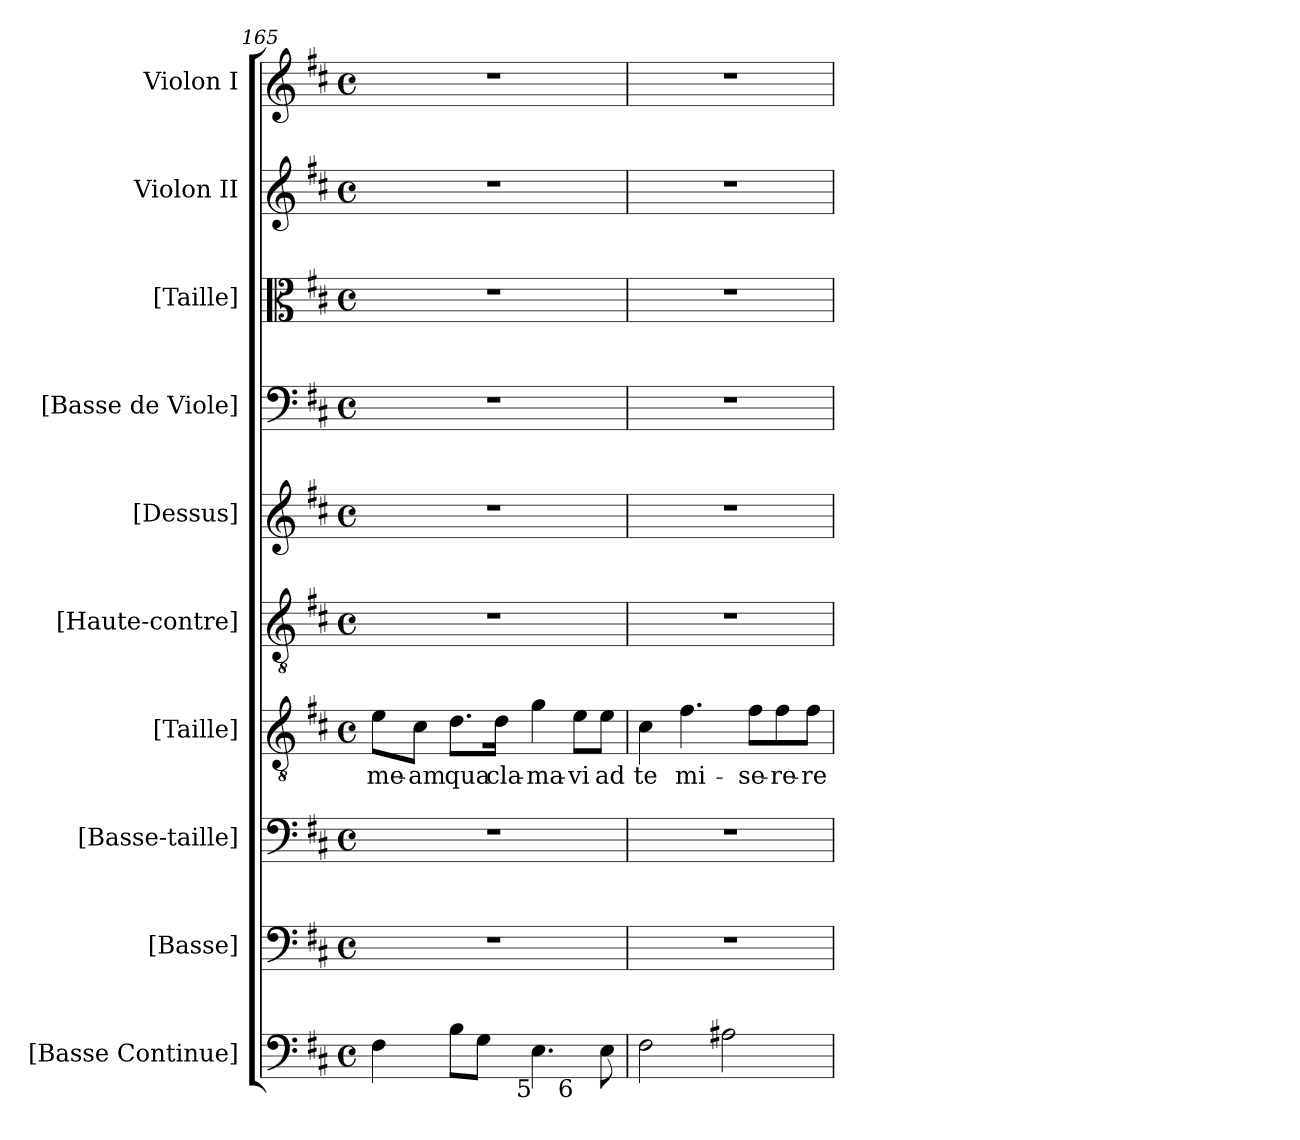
**kern	**kern	**kern	**kern	**text	**kern	**kern	**kern	**kern	**kern	**kern
*part10	*part9	*part8	*part7	*part7	*part6	*part5	*part4	*part3	*part2	*part1
*staff10	*staff9	*staff8	*staff7	*staff7	*staff6	*staff5	*staff4	*staff3	*staff2	*staff1
*I"[Basse Continue]	*I"[Basse]	*I"[Basse-taille]	*I"[Taille]	*	*I"[Haute-contre]	*I"[Dessus]	*I"[Basse de Viole]	*I"[Taille]	*I"Violon II	*I"Violon I
*I'B.c.	*I'B.	*I'B.t.	*I'T.	*	*I'H.C.	*I'D.	*	*	*I'Vln. II	*I'Vln. I
*clefF4	*clefF4	*clefF4	*clefGv2	*	*clefGv2	*clefG2	*clefF4	*clefC3	*clefG2	*clefG2
*	*	*	*ITrd7c12	*	*ITrd7c12	*	*	*	*	*
*k[f#c#]	*k[f#c#]	*k[f#c#]	*k[f#c#]	*	*k[f#c#]	*k[f#c#]	*k[f#c#]	*k[f#c#]	*k[f#c#]	*k[f#c#]
*D:	*D:	*D:	*D:	*	*D:	*D:	*D:	*D:	*D:	*D:
*M4/4	*M4/4	*M4/4	*M4/4	*	*M4/4	*M4/4	*M4/4	*M4/4	*M4/4	*M4/4
*met(c)	*met(c)	*met(c)	*met(c)	*	*met(c)	*met(c)	*met(c)	*met(c)	*met(c)	*met(c)
=165	=165	=165	=165	=165	=165	=165	=165	=165	=165	=165
!LO:TX:b:rj:t=7	!	!	!	!	!	!	!	!	!	!
!	!	!	!	!LO:LY:b:color=#000000	!	!	!	!	!	!
*^	*	*	*	*	*	*	*	*	*	*
4F#i\	2.ryy	1r	1r	8Ei\L	me-	1r	1r	1r	1r	1r	1r
!	!	!	!	!	!LO:LY:b:color=#000000	!	!	!	!	!	!
.	.	.	.	8C#i\J	-am	.	.	.	.	.	.
!	!	!	!	!	!LO:LY:b:color=#000000	!	!	!	!	!	!
8Bi\L	.	.	.	8.Di\L	qua	.	.	.	.	.	.
8Gi\J	.	.	.	.	.	.	.	.	.	.	.
!	!	!	!	!	!LO:LY:b:color=#000000	!	!	!	!	!	!
.	.	.	.	16Di\Jk	cla-	.	.	.	.	.	.
!LO:TX:b:rj:t=5	!	!	!	!	!	!	!	!	!	!	!
!	!	!	!	!	!LO:LY:b:color=#000000	!	!	!	!	!	!
4.Ei\	.	.	.	4Gi\	-ma-	.	.	.	.	.	.
!	!LO:TX:b:rj:t=6	!	!	!	!	!	!	!	!	!	!
!	!	!	!	!	!LO:LY:b:color=#000000	!	!	!	!	!	!
.	4ryy	.	.	8Ei\L	-vi	.	.	.	.	.	.
!	!	!	!	!	!LO:LY:b:color=#000000	!	!	!	!	!	!
8Ei\	.	.	.	8Ei\J	ad	.	.	.	.	.	.
*v	*v	*	*	*	*	*	*	*	*	*	*
=166	=166	=166	=166	=166	=166	=166	=166	=166	=166	=166
*^	*	*	*	*	*	*	*	*	*	*
!LO:TX:b:rj:t=#	!	!	!	!	!	!	!	!	!	!	!
!	!	!	!	!	!LO:LY:b:color=#000000	!	!	!	!	!	!
*v	*v	*	*	*	*	*	*	*	*	*	*
2F#i\	1r	1r	4C#i\	te	1r	1r	1r	1r	1r	1r
!	!	!	!	!LO:LY:b:color=#000000	!	!	!	!	!	!
.	.	.	4.F#i\	mi-	.	.	.	.	.	.
2A#Xi\	.	.	.	.	.	.	.	.	.	.
!	!	!	!	!LO:LY:b:color=#000000	!	!	!	!	!	!
.	.	.	8F#i\L	-se-	.	.	.	.	.	.
!	!	!	!	!LO:LY:b:color=#000000	!	!	!	!	!	!
.	.	.	8F#i\	-re-	.	.	.	.	.	.
!	!	!	!	!LO:LY:b:color=#000000	!	!	!	!	!	!
.	.	.	8F#i\J	-re	.	.	.	.	.	.
=	=	=	=	=	=	=	=	=	=	=
*-	*-	*-	*-	*-	*-	*-	*-	*-	*-	*-
